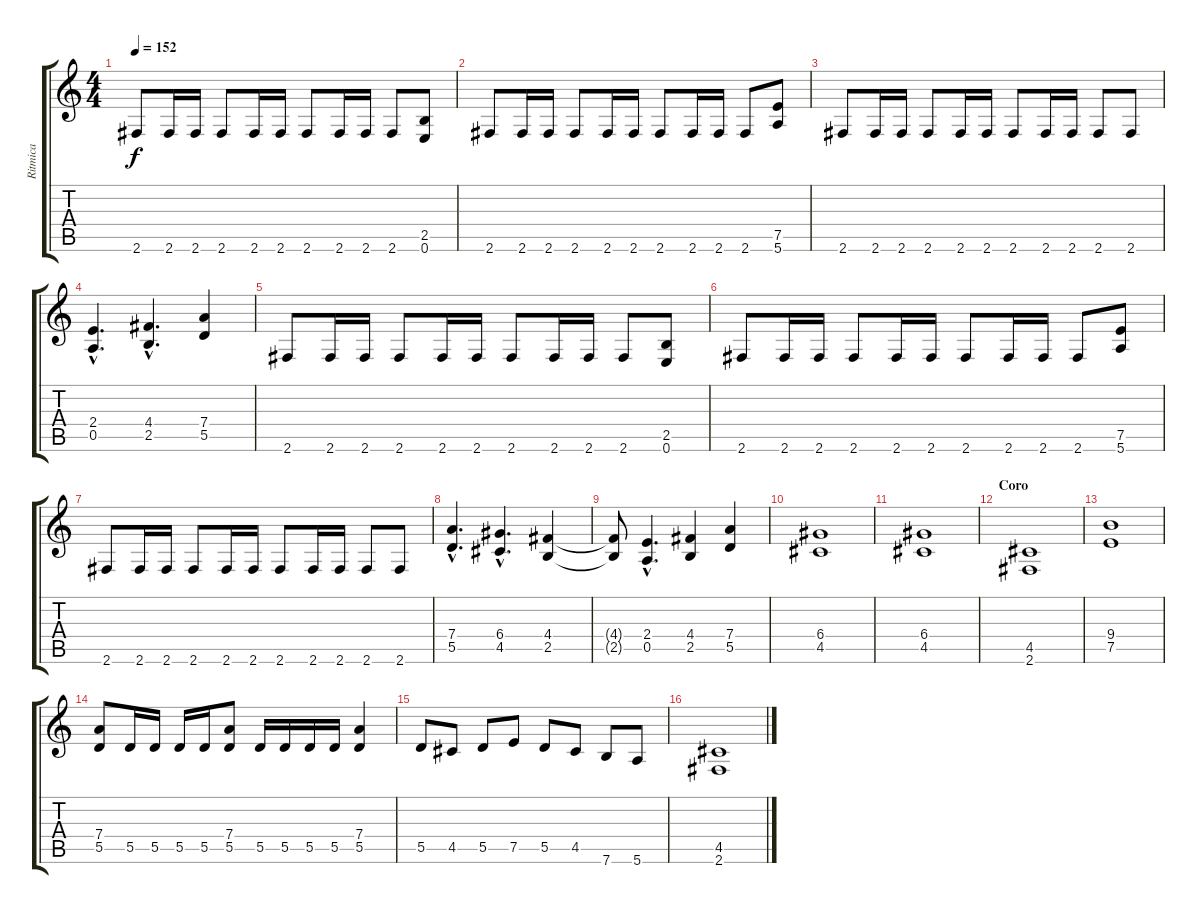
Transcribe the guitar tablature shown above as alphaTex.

\track ("Ritmica" "Ritmica") {instrument distortionguitar}
\staff {score tabs}
\tuning (E4 B3 G3 D3 A2 E2) {hide}
\ts (4 4)
\tempo 152
\clef g2
\ks c
2.6.8{dy f} 2.6.16 2.6.16 2.6.8 2.6.16 2.6.16 2.6.8 2.6.16 2.6.16 2.6.8 (2.5 0.6).8 |
2.6.8 2.6.16 2.6.16 2.6.8 2.6.16 2.6.16 2.6.8 2.6.16 2.6.16 2.6.8 (7.5 5.6).8 |
2.6.8 2.6.16 2.6.16 2.6.8 2.6.16 2.6.16 2.6.8 2.6.16 2.6.16 2.6.8 2.6.8 |
(2.4{hac} 0.5{hac}).4{d} (4.4{hac} 2.5{hac}).4{d} (7.4 5.5).4 |
2.6.8 2.6.16 2.6.16 2.6.8 2.6.16 2.6.16 2.6.8 2.6.16 2.6.16 2.6.8 (2.5 0.6).8 |
2.6.8 2.6.16 2.6.16 2.6.8 2.6.16 2.6.16 2.6.8 2.6.16 2.6.16 2.6.8 (7.5 5.6).8 |
2.6.8 2.6.16 2.6.16 2.6.8 2.6.16 2.6.16 2.6.8 2.6.16 2.6.16 2.6.8 2.6.8 |
(7.4{hac} 5.5{hac}).4{d} (6.4{hac} 4.5{hac}).4{d} (4.4 2.5).4 |
(4.4{t} 2.5{t}).8 (2.4{hac} 0.5{hac}).4{d} (4.4 2.5).4 (7.4 5.5).4 |
(6.4 4.5).1 |
(6.4 4.5).1 |
\section ("" "Coro")
(4.5 2.6).1 |
(9.4 7.5).1 |
(7.4 5.5).8 5.5.16 5.5.16 5.5.16 5.5.16 (7.4 5.5).8 5.5.16 5.5.16 5.5.16 5.5.16 (7.4 5.5).4 |
5.5.8 4.5.8 5.5.8 7.5.8 5.5.8 4.5.8 7.6.8 5.6.8 |
(4.5 2.6).1
